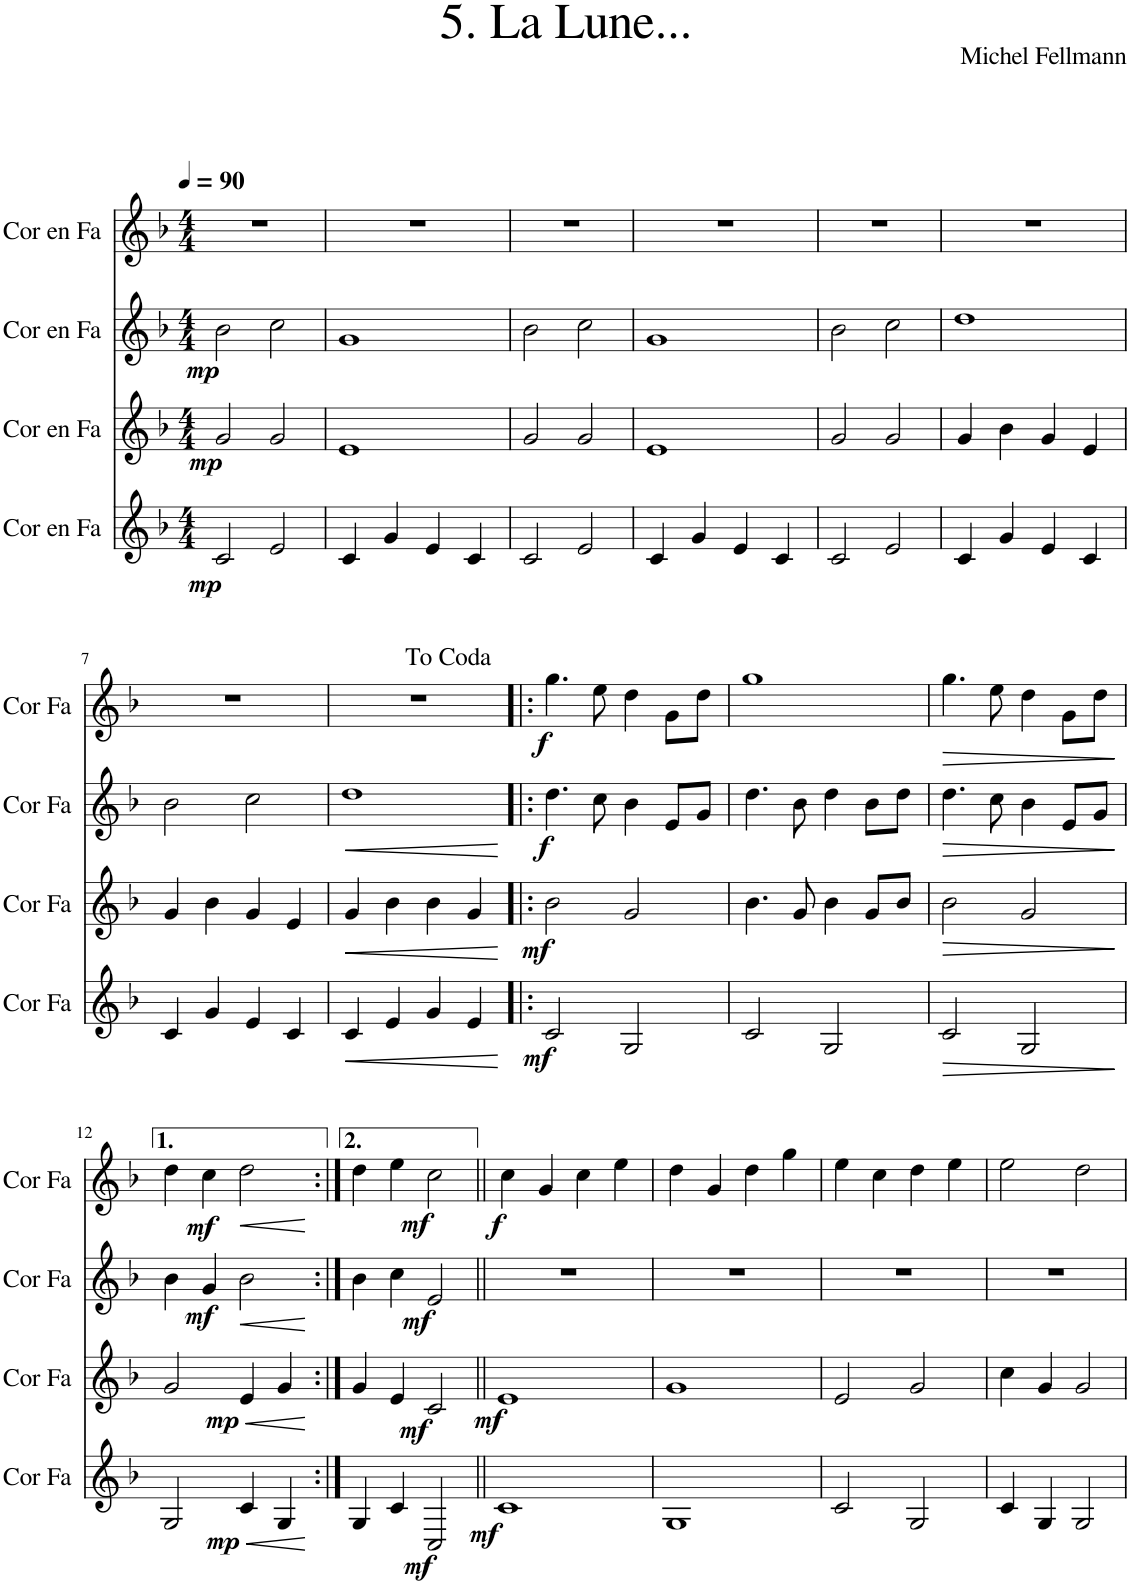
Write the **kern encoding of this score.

**kern	**dynam	**kern	**dynam	**kern	**dynam	**kern	**dynam
*part4	*part4	*part3	*part3	*part2	*part2	*part1	*part1
*staff4	*staff4	*staff3	*staff3	*staff2	*staff2	*staff1	*staff1
*I"Cor en Fa	*	*I"Cor en Fa	*	*I"Cor en Fa	*	*I"Cor en Fa	*
*I'Cor Fa	*	*I'Cor Fa	*	*I'Cor Fa	*	*I'Cor Fa	*
*clefG2	*	*clefG2	*	*clefG2	*	*clefG2	*
*Trd4c7	*	*Trd4c7	*	*Trd4c7	*	*Trd4c7	*
*k[b-]	*	*k[b-]	*	*k[b-]	*	*k[b-]	*
*M4/4	*	*M4/4	*	*M4/4	*	*M4/4	*
*MM90	*	*MM90	*	*MM90	*	*MM90	*
=1	=1	=1	=1	=1	=1	=1	=1
!	!LO:DY:b	!	!LO:DY:b	!	!LO:DY:b	!	!
2c/	mp	2g/	mp	2b-\	mp	1r	.
2e/	.	2g/	.	2cc\	.	.	.
=2	=2	=2	=2	=2	=2	=2	=2
4c/	.	1e	.	1g	.	1r	.
4g/	.	.	.	.	.	.	.
4e/	.	.	.	.	.	.	.
4c/	.	.	.	.	.	.	.
=3	=3	=3	=3	=3	=3	=3	=3
2c/	.	2g/	.	2b-\	.	1r	.
2e/	.	2g/	.	2cc\	.	.	.
=4	=4	=4	=4	=4	=4	=4	=4
4c/	.	1e	.	1g	.	1r	.
4g/	.	.	.	.	.	.	.
4e/	.	.	.	.	.	.	.
4c/	.	.	.	.	.	.	.
=5	=5	=5	=5	=5	=5	=5	=5
2c/	.	2g/	.	2b-\	.	1r	.
2e/	.	2g/	.	2cc\	.	.	.
=6	=6	=6	=6	=6	=6	=6	=6
4c/	.	4g/	.	1dd	.	1r	.
4g/	.	4b-\	.	.	.	.	.
4e/	.	4g/	.	.	.	.	.
4c/	.	4e/	.	.	.	.	.
!!LO:LB:g=z
=7	=7	=7	=7	=7	=7	=7	=7
4c/	.	4g/	.	2b-\	.	1r	.
4g/	.	4b-\	.	.	.	.	.
4e/	.	4g/	.	2cc\	.	.	.
4c/	.	4e/	.	.	.	.	.
=8	=8	=8	=8	=8	=8	=8	=8
!	!LO:HP:b	!	!LO:HP:b	!	!LO:HP:b	!	!
4c/	<	4g/	<	1dd	<	1r	.
4e/	.	4b-\	.	.	.	.	.
4g/	.	4b-\	.	.	.	.	.
4e/	.	4g/	.	.	.	.	.
.	[	.	[	.	[	.	.
=9!|:	=9!|:	=9!|:	=9!|:	=9!|:	=9!|:	=9!|:	=9!|:
!	!LO:DY:b	!	!LO:DY:b	!	!LO:DY:b	!	!LO:DY:b
2c/	mf	2b-\	mf	4.dd\	f	4.gg\	f
.	.	.	.	8cc\	.	8ee\	.
2G/	.	2g/	.	4b-\	.	4dd\	.
.	.	.	.	8e/L	.	8g\L	.
.	.	.	.	8g/J	.	8dd\J	.
=10	=10	=10	=10	=10	=10	=10	=10
2c/	.	4.b-\	.	4.dd\	.	1gg	.
.	.	8g/	.	8b-\	.	.	.
2G/	.	4b-\	.	4dd\	.	.	.
.	.	8g/L	.	8b-\L	.	.	.
.	.	8b-/J	.	8dd\J	.	.	.
=11	=11	=11	=11	=11	=11	=11	=11
!	!LO:HP:b	!	!LO:HP:b	!	!LO:HP:b	!	!LO:HP:b
2c/	>	2b-\	>	4.dd\	>	4.gg\	>
.	.	.	.	8cc\	.	8ee\	.
2G/	.	2g/	.	4b-\	.	4dd\	.
.	.	.	.	8e/L	.	8g\L	.
.	.	.	.	8g/J	.	8dd\J	.
.	]	.	]	.	]	.	]
!!LO:LB:g=z
=12	=12	=12	=12	=12	=12	=12	=12
2G/	.	2g/	.	4b-\	.	4dd\	.
!	!	!	!	!	!LO:DY:b	!	!LO:DY:b
.	.	.	.	4g/	mf	4cc\	mf
!	!LO:HP:b	!	!LO:HP:b	!	!LO:HP:b	!	!LO:HP:b
!	!LO:DY:n=1:b	!	!LO:DY:n=1:b	!	!	!	!
4c/	< mp	4e/	< mp	2b-\	<	2dd\	<
4G/	.	4g/	.	.	.	.	.
.	[	.	[	.	[	.	[
=13:|!	=13:|!	=13:|!	=13:|!	=13:|!	=13:|!	=13:|!	=13:|!
4G/	.	4g/	.	4b-\	.	4dd\	.
4c/	.	4e/	.	4cc\	.	4ee\	.
!	!LO:DY:b	!	!LO:DY:b	!	!LO:DY:b	!	!LO:DY:b
2C/	mf	2c/	mf	2e/	mf	2cc\	mf
=14||	=14||	=14||	=14||	=14||	=14||	=14||	=14||
!	!LO:DY:b	!	!LO:DY:b	!	!	!	!LO:DY:b
1c	mf	1e	mf	1r	.	4cc\	f
.	.	.	.	.	.	4g/	.
.	.	.	.	.	.	4cc\	.
.	.	.	.	.	.	4ee\	.
=15	=15	=15	=15	=15	=15	=15	=15
1G	.	1g	.	1r	.	4dd\	.
.	.	.	.	.	.	4g/	.
.	.	.	.	.	.	4dd\	.
.	.	.	.	.	.	4gg\	.
=16	=16	=16	=16	=16	=16	=16	=16
2c/	.	2e/	.	1r	.	4ee\	.
.	.	.	.	.	.	4cc\	.
2G/	.	2g/	.	.	.	4dd\	.
.	.	.	.	.	.	4ee\	.
=17	=17	=17	=17	=17	=17	=17	=17
4c/	.	4cc\	.	1r	.	2ee\	.
4G/	.	4g/	.	.	.	.	.
2G/	.	2g/	.	.	.	2dd\	.
=	=	=	=	=	=	=	=
*-	*-	*-	*-	*-	*-	*-	*-
